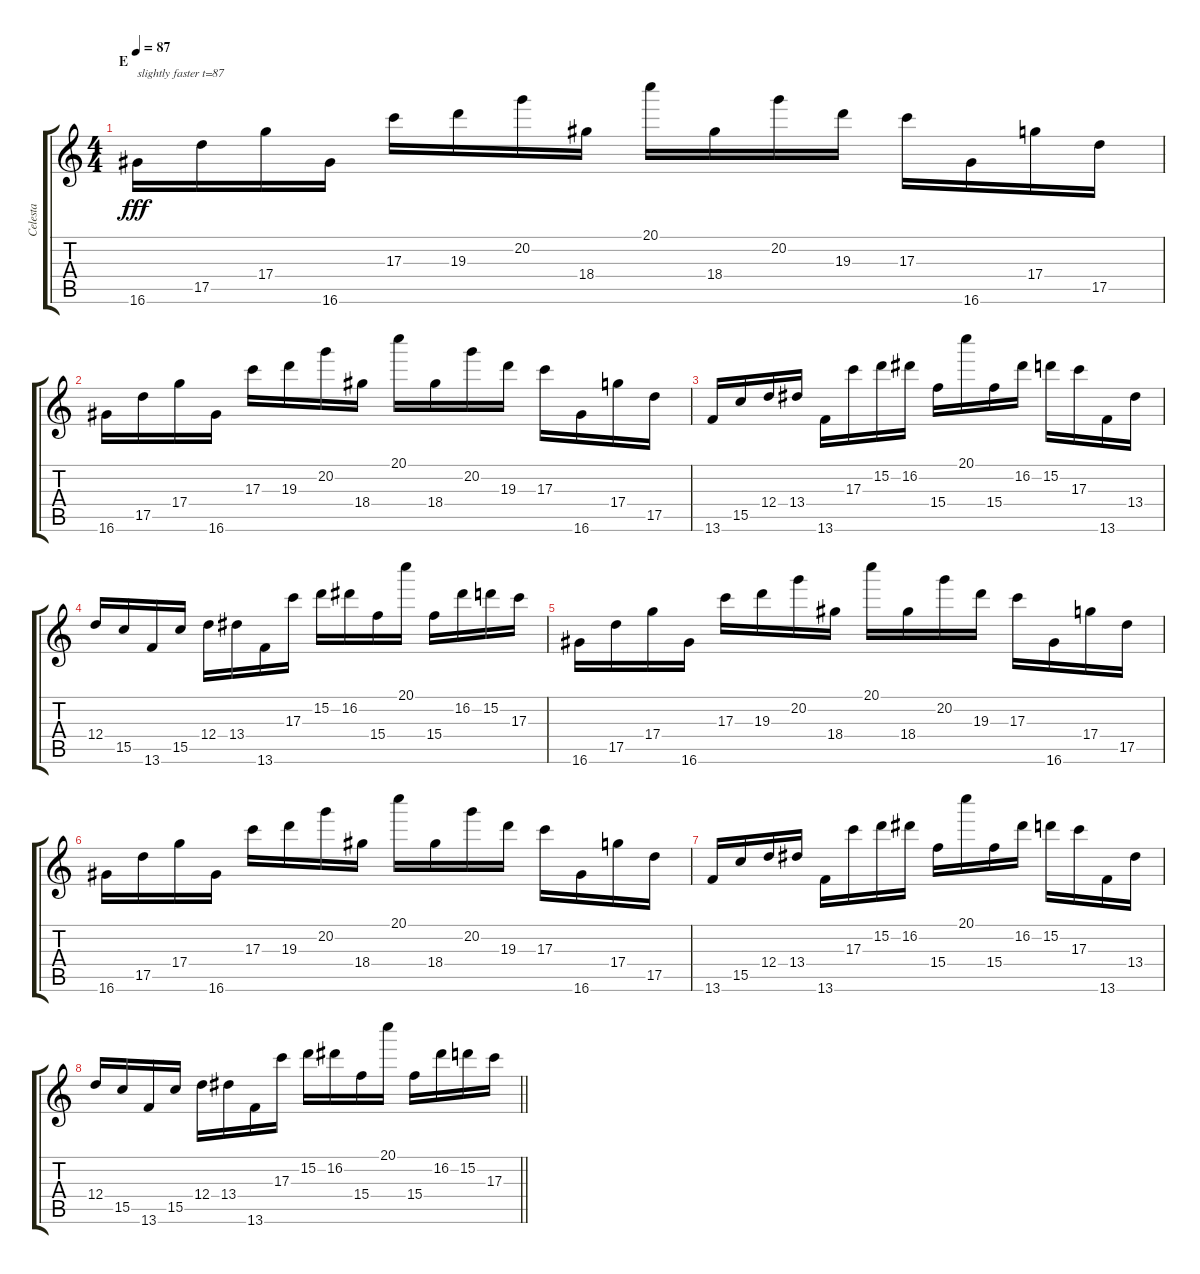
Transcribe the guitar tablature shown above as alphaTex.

\track ("Celesta" "Celesta") {instrument celesta}
\staff {score tabs}
\tuning (E5 B4 G4 D4 A3 E3) {hide}
\ts (4 4)
\section ("" "E")
\tempo 87
\clef g2
\ks c
16.6.16{txt "slightly faster t=87" dy fff} 17.5.16 17.4.16 16.6.16 17.3.16 19.3.16 20.2.16 18.4.16 20.1.16 18.4.16 20.2.16 19.3.16 17.3.16 16.6.16 17.4.16 17.5.16 |
16.6.16 17.5.16 17.4.16 16.6.16 17.3.16 19.3.16 20.2.16 18.4.16 20.1.16 18.4.16 20.2.16 19.3.16 17.3.16 16.6.16 17.4.16 17.5.16 |
13.6.16 15.5.16 12.4.16 13.4.16 13.6.16 17.3.16 15.2.16 16.2.16 15.4.16 20.1.16 15.4.16 16.2.16 15.2.16 17.3.16 13.6.16 13.4.16 |
12.4.16 15.5.16 13.6.16 15.5.16 12.4.16 13.4.16 13.6.16 17.3.16 15.2.16 16.2.16 15.4.16 20.1.16 15.4.16 16.2.16 15.2.16 17.3.16 |
16.6.16 17.5.16 17.4.16 16.6.16 17.3.16 19.3.16 20.2.16 18.4.16 20.1.16 18.4.16 20.2.16 19.3.16 17.3.16 16.6.16 17.4.16 17.5.16 |
16.6.16 17.5.16 17.4.16 16.6.16 17.3.16 19.3.16 20.2.16 18.4.16 20.1.16 18.4.16 20.2.16 19.3.16 17.3.16 16.6.16 17.4.16 17.5.16 |
13.6.16 15.5.16 12.4.16 13.4.16 13.6.16 17.3.16 15.2.16 16.2.16 15.4.16 20.1.16 15.4.16 16.2.16 15.2.16 17.3.16 13.6.16 13.4.16 |
\barLineRight lightlight
12.4.16 15.5.16 13.6.16 15.5.16 12.4.16 13.4.16 13.6.16 17.3.16 15.2.16 16.2.16 15.4.16 20.1.16 15.4.16 16.2.16 15.2.16 17.3.16
